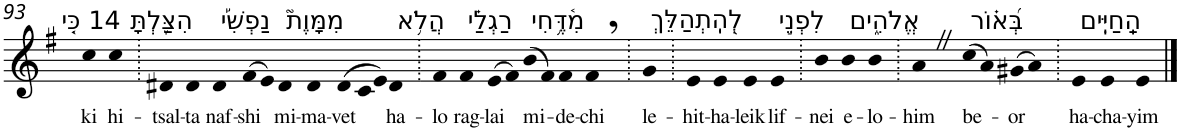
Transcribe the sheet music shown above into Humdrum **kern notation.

**kern	**text
*part1	*part1
*staff1	*staff1
*I"Piano	*
*I'Pno	*
!!LO:PB:g=z
*clefG2	*
*k[f#]	*
*G:	*
=93	=93
!LO:TX:a:t=14 כִּ֤י	!
!	!LO:LY:b
4cc	ki
!LO:TX:a:t=הִצַּ֪לְתָּ	!
!	!LO:LY:b
4cc	hi-
=94.	=94.
!	!LO:LY:b
4d#X	-tsal-
!	!LO:LY:b
4d#	-ta
!LO:TX:a:t=נַפְשִׁ֡י	!
!	!LO:LY:b
4d#	naf-
!	!LO:LY:b
(>8f#	-shi
8e)	.
!LO:TX:a:t=מִמָּוֶת֮	!
!	!LO:LY:b
4d#	mi-
!	!LO:LY:b
4d#	-ma-
*Xtuplet	*
!	!LO:LY:b
(>12d#	-vet
12c	.
12e)	.
!LO:TX:a:t=הֲלֹ֥א	!
!	!LO:LY:b
4d#	ha-
=95.	=95.
!	!LO:LY:b
4f#	-lo
!LO:TX:a:t=רַגְלַ֗י	!
!	!LO:LY:b
4f#	rag-
!	!LO:LY:b
(>8e	-lai
8f#)	.
!LO:TX:a:t=מִ֫דֶּ֥חִי	!
!	!LO:LY:b
(>8b	mi-
8f#)	.
!	!LO:LY:b
4f#	-de-
!	!LO:LY:b
4f#,	-chi
=96.	=96.
!LO:TX:a:t=לְ֭הִֽתְהַלֵּךְ	!
!	!LO:LY:b
4g	le-
=97.	=97.
!	!LO:LY:b
4e	-hit-
!	!LO:LY:b
4e	-ha-
!	!LO:LY:b
4e	-leik
!LO:TX:a:t=לִפְנֵ֣י	!
!	!LO:LY:b
4e	lif-
=98.	=98.
!	!LO:LY:b
4b	-nei
!LO:TX:a:t=אֱלֹהִ֑ים	!
!	!LO:LY:b
4b	e-
!	!LO:LY:b
4b	-lo-
=99.	=99.
!	!LO:LY:b
4aZ	-him
!LO:TX:a:t=בְּ֝א֗וֹר	!
!	!LO:LY:b
(>8cc	be-
8a)	.
!	!LO:LY:b
(>8g#X	-or
8a)	.
=100.	=100.
!LO:TX:a:t=הַֽחַיִּֽים	!
!	!LO:LY:b
4e	ha-
!	!LO:LY:b
4e	-cha-
!	!LO:LY:b
4e	-yim
==	==
*-	*-
